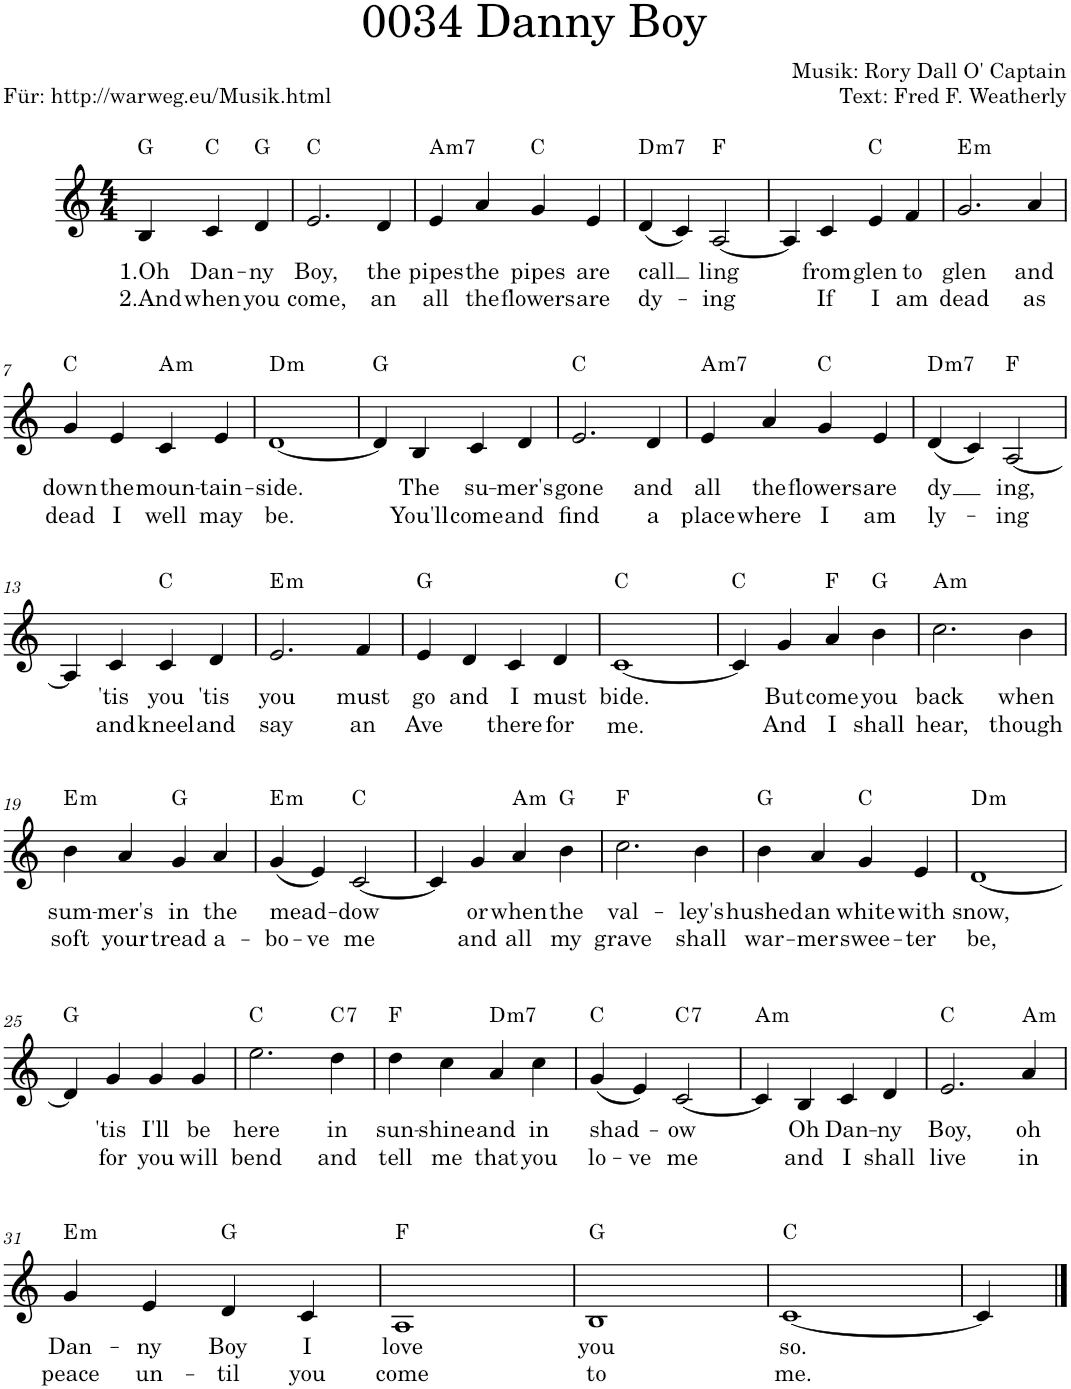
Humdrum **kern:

**kern	**text	**text	**harte
*part1	*part1	*part1	*part1
*staff1	*staff1	*staff1	*
*I"Stimme	*	*	*
*I'St.	*	*	*
*clefG2	*	*	*
*k[]	*	*	*
*M4/4	*	*	*
=1	=1	=1	=1
!	!LO:LY:b	!LO:LY:b	!
4B/	1.Oh	2.And	G:maj
!	!LO:LY:b	!LO:LY:b	!
4c/	Dan-	when	C:maj
!	!LO:LY:b	!LO:LY:b	!
4d/	-ny	you	G:maj
=2	=2	=2	=2
!	!LO:LY:b	!LO:LY:b	!
2.e/	Boy,	come,	C:maj
!	!LO:LY:b	!LO:LY:b	!
4d/	the	an	.
=3	=3	=3	=3
!	!LO:LY:b	!LO:LY:b	!LO:H:kt=m7
4e/	pipes	all	A:min7
!	!LO:LY:b	!LO:LY:b	!
4a/	the	the	.
!	!LO:LY:b	!LO:LY:b	!
4g/	pipes	flowers	C:maj
!	!LO:LY:b	!LO:LY:b	!
4e/	are	are	.
=4	=4	=4	=4
!	!LO:LY:b	!LO:LY:b	!LO:H:kt=m7
(4d/	call	dy-	D:min7
4c/)	.	.	.
!	!LO:LY:b	!LO:LY:b	!
[2A/	ling	-ing	F:maj
=5	=5	=5	=5
4A/]	.	.	.
!	!LO:LY:b	!LO:LY:b	!
4c/	from	If	.
!	!LO:LY:b	!LO:LY:b	!
4e/	glen	I	C:maj
!	!LO:LY:b	!LO:LY:b	!
4f/	to	am	.
=6	=6	=6	=6
!	!LO:LY:b	!LO:LY:b	!LO:H:kt=m
2.g/	glen	dead	E:min
!	!LO:LY:b	!LO:LY:b	!
4a/	and	as	.
!!LO:LB:g=z
=7	=7	=7	=7
!	!LO:LY:b	!LO:LY:b	!
4g/	down	dead	C:maj
!	!LO:LY:b	!LO:LY:b	!
4e/	the	I	.
!	!LO:LY:b	!LO:LY:b	!LO:H:kt=m
4c/	moun-	well	A:min
!	!LO:LY:b	!LO:LY:b	!
4e/	-tain-	may	.
=8	=8	=8	=8
!	!LO:LY:b	!LO:LY:b	!LO:H:kt=m
[1d	-side.	be.	D:min
=9	=9	=9	=9
4d/]	.	.	G:maj
!	!LO:LY:b	!LO:LY:b	!
4B/	The	You'll	.
!	!LO:LY:b	!LO:LY:b	!
4c/	su-	come	.
!	!LO:LY:b	!LO:LY:b	!
4d/	-mer's	and	.
=10	=10	=10	=10
!	!LO:LY:b	!LO:LY:b	!
2.e/	gone	find	C:maj
!	!LO:LY:b	!LO:LY:b	!
4d/	and	a	.
=11	=11	=11	=11
!	!LO:LY:b	!LO:LY:b	!LO:H:kt=m7
4e/	all	place	A:min7
!	!LO:LY:b	!LO:LY:b	!
4a/	the	where	.
!	!LO:LY:b	!LO:LY:b	!
4g/	flowers	I	C:maj
!	!LO:LY:b	!LO:LY:b	!
4e/	are	am	.
=12	=12	=12	=12
!	!LO:LY:b	!LO:LY:b	!LO:H:kt=m7
(4d/	dy	ly-	D:min7
4c/)	.	.	.
!	!LO:LY:b	!LO:LY:b	!
[2A/	ing,	-ing	F:maj
!!LO:LB:g=z
=13	=13	=13	=13
4A/]	.	.	.
!	!LO:LY:b	!LO:LY:b	!
4c/	'tis	and	.
!	!LO:LY:b	!LO:LY:b	!
4c/	you	kneel	C:maj
!	!LO:LY:b	!LO:LY:b	!
4d/	'tis	and	.
=14	=14	=14	=14
!	!LO:LY:b	!LO:LY:b	!LO:H:kt=m
2.e/	you	say	E:min
!	!LO:LY:b	!LO:LY:b	!
4f/	must	an	.
=15	=15	=15	=15
!	!LO:LY:b	!LO:LY:b	!
4e/	go	Ave	G:maj
!	!LO:LY:b	!	!
4d/	and	.	.
!	!LO:LY:b	!LO:LY:b	!
4c/	I	there	.
!	!LO:LY:b	!LO:LY:b	!
4d/	must	for	.
=16	=16	=16	=16
!	!LO:LY:b	!LO:LY:b	!
[1c	bide.	me.	C:maj
=17	=17	=17	=17
4c/]	.	.	C:maj
!	!LO:LY:b	!LO:LY:b	!
4g/	But	And	.
!	!LO:LY:b	!LO:LY:b	!
4a/	come	I	F:maj
!	!LO:LY:b	!LO:LY:b	!
4b\	you	shall	G:maj
=18	=18	=18	=18
!	!LO:LY:b	!LO:LY:b	!LO:H:kt=m
2.cc\	back	hear,	A:min
!	!LO:LY:b	!LO:LY:b	!
4b\	when	though	.
!!LO:LB:g=z
=19	=19	=19	=19
!	!LO:LY:b	!LO:LY:b	!LO:H:kt=m
4b\	sum-	soft	E:min
!	!LO:LY:b	!LO:LY:b	!
4a/	-mer's	your	.
!	!LO:LY:b	!LO:LY:b	!
4g/	in	tread	G:maj
!	!LO:LY:b	!LO:LY:b	!
4a/	the	a-	.
=20	=20	=20	=20
!	!LO:LY:b	!LO:LY:b	!LO:H:kt=m
(4g/	mead-	-bo-	E:min
!	!	!LO:LY:b	!
4e/)	.	-ve	.
!	!LO:LY:b	!LO:LY:b	!
[2c/	-dow	me	C:maj
=21	=21	=21	=21
4c/]	.	.	.
!	!LO:LY:b	!LO:LY:b	!
4g/	or	and	.
!	!LO:LY:b	!LO:LY:b	!LO:H:kt=m
4a/	when	all	A:min
!	!LO:LY:b	!LO:LY:b	!
4b\	the	my	G:maj
=22	=22	=22	=22
!	!LO:LY:b	!LO:LY:b	!
2.cc\	val-	grave	F:maj
!	!LO:LY:b	!LO:LY:b	!
4b\	-ley's	shall	.
=23	=23	=23	=23
!	!LO:LY:b	!LO:LY:b	!
4b\	hushed	war-	G:maj
!	!LO:LY:b	!LO:LY:b	!
4a/	an	-mer	.
!	!LO:LY:b	!LO:LY:b	!
4g/	white	swee-	C:maj
!	!LO:LY:b	!LO:LY:b	!
4e/	with	-ter	.
=24	=24	=24	=24
!	!LO:LY:b	!LO:LY:b	!LO:H:kt=m
[1d	snow,	be,	D:min
!!LO:LB:g=z
=25	=25	=25	=25
4d/]	.	.	G:maj
!	!LO:LY:b	!LO:LY:b	!
4g/	'tis	for	.
!	!LO:LY:b	!LO:LY:b	!
4g/	I'll	you	.
!	!LO:LY:b	!LO:LY:b	!
4g/	be	will	.
=26	=26	=26	=26
!	!LO:LY:b	!LO:LY:b	!
2.ee\	here	bend	C:maj
!	!LO:LY:b	!LO:LY:b	!LO:H:kt=7
4dd\	in	and	C:7
=27	=27	=27	=27
!	!LO:LY:b	!LO:LY:b	!
4dd\	sun-	tell	F:maj
!	!LO:LY:b	!LO:LY:b	!
4cc\	-shine	me	.
!	!LO:LY:b	!LO:LY:b	!LO:H:kt=m7
4a/	and	that	D:min7
!	!LO:LY:b	!LO:LY:b	!
4cc\	in	you	.
=28	=28	=28	=28
!	!LO:LY:b	!LO:LY:b	!
(4g/	shad-	lo-	C:maj
!	!	!LO:LY:b	!
4e/)	.	-ve	.
!	!LO:LY:b	!LO:LY:b	!LO:H:kt=7
[2c/	-ow	me	C:7
=29	=29	=29	=29
!	!	!	!LO:H:kt=m
4c/]	.	.	A:min
!	!LO:LY:b	!LO:LY:b	!
4Bn/	Oh	and	.
!	!LO:LY:b	!LO:LY:b	!
4c/	Dan-	I	.
!	!LO:LY:b	!LO:LY:b	!
4d/	-ny	shall	.
=30	=30	=30	=30
!	!LO:LY:b	!LO:LY:b	!
2.e/	Boy,	live	C:maj
!	!LO:LY:b	!LO:LY:b	!LO:H:kt=m
4a/	oh	in	A:min
!!LO:LB:g=z
=31	=31	=31	=31
!	!LO:LY:b	!LO:LY:b	!LO:H:kt=m
4g/	Dan-	peace	E:min
!	!LO:LY:b	!LO:LY:b	!
4e/	-ny	un-	.
!	!LO:LY:b	!LO:LY:b	!
4d/	Boy	-til	G:maj
!	!LO:LY:b	!LO:LY:b	!
4c/	I	you	.
=32	=32	=32	=32
!	!LO:LY:b	!LO:LY:b	!
1A	love	come	F:maj
=33	=33	=33	=33
!	!LO:LY:b	!LO:LY:b	!
1B	you	to	G:maj
=34	=34	=34	=34
!	!LO:LY:b	!LO:LY:b	!
[1c	so.	me.	C:maj
=35	=35	=35	=35
4c/]	.	.	.
==	==	==	==
*-	*-	*-	*-
